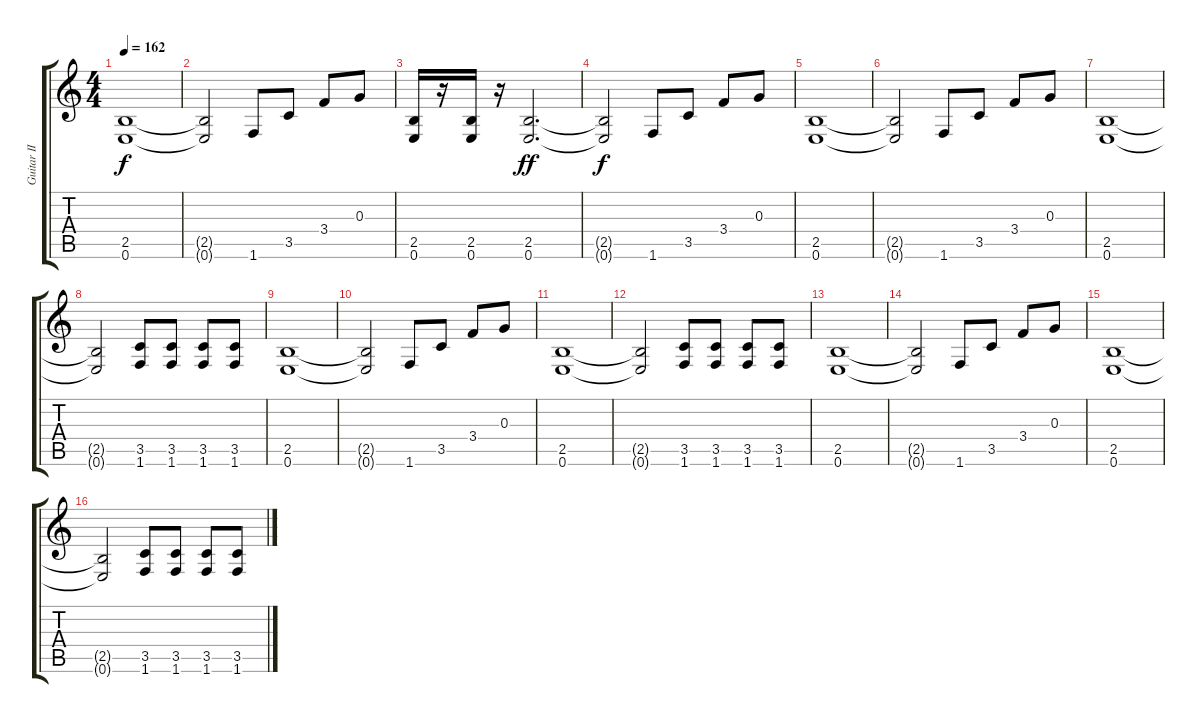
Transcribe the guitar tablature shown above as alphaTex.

\track ("Guitar II" "Guitar II") {instrument distortionguitar}
\staff {score tabs}
\tuning (E4 B3 G3 D3 A2 E2) {hide}
\ts (4 4)
\tempo 162
\clef g2
\ks c
(2.5 0.6).1{dy f} |
(2.5{t} 0.6{t}).2 1.6.8 3.5.8 3.4.8 0.3.8 |
(2.5 0.6).16 r.16 (2.5 0.6).16 r.16 (2.5 0.6).2{d dy ff} |
(2.5{t} 0.6{t}).2{dy f} 1.6.8 3.5.8 3.4.8 0.3.8 |
(2.5 0.6).1 |
(2.5{t} 0.6{t}).2 1.6.8 3.5.8 3.4.8 0.3.8 |
(2.5 0.6).1 |
(2.5{t} 0.6{t}).2 (3.5 1.6).8 (3.5 1.6).8 (3.5 1.6).8 (3.5 1.6).8 |
(2.5 0.6).1 |
(2.5{t} 0.6{t}).2 1.6.8 3.5.8 3.4.8 0.3.8 |
(2.5 0.6).1 |
(2.5{t} 0.6{t}).2 (3.5 1.6).8 (3.5 1.6).8 (3.5 1.6).8 (3.5 1.6).8 |
(2.5 0.6).1 |
(2.5{t} 0.6{t}).2 1.6.8 3.5.8 3.4.8 0.3.8 |
(2.5 0.6).1 |
(2.5{t} 0.6{t}).2 (3.5 1.6).8 (3.5 1.6).8 (3.5 1.6).8 (3.5 1.6).8
